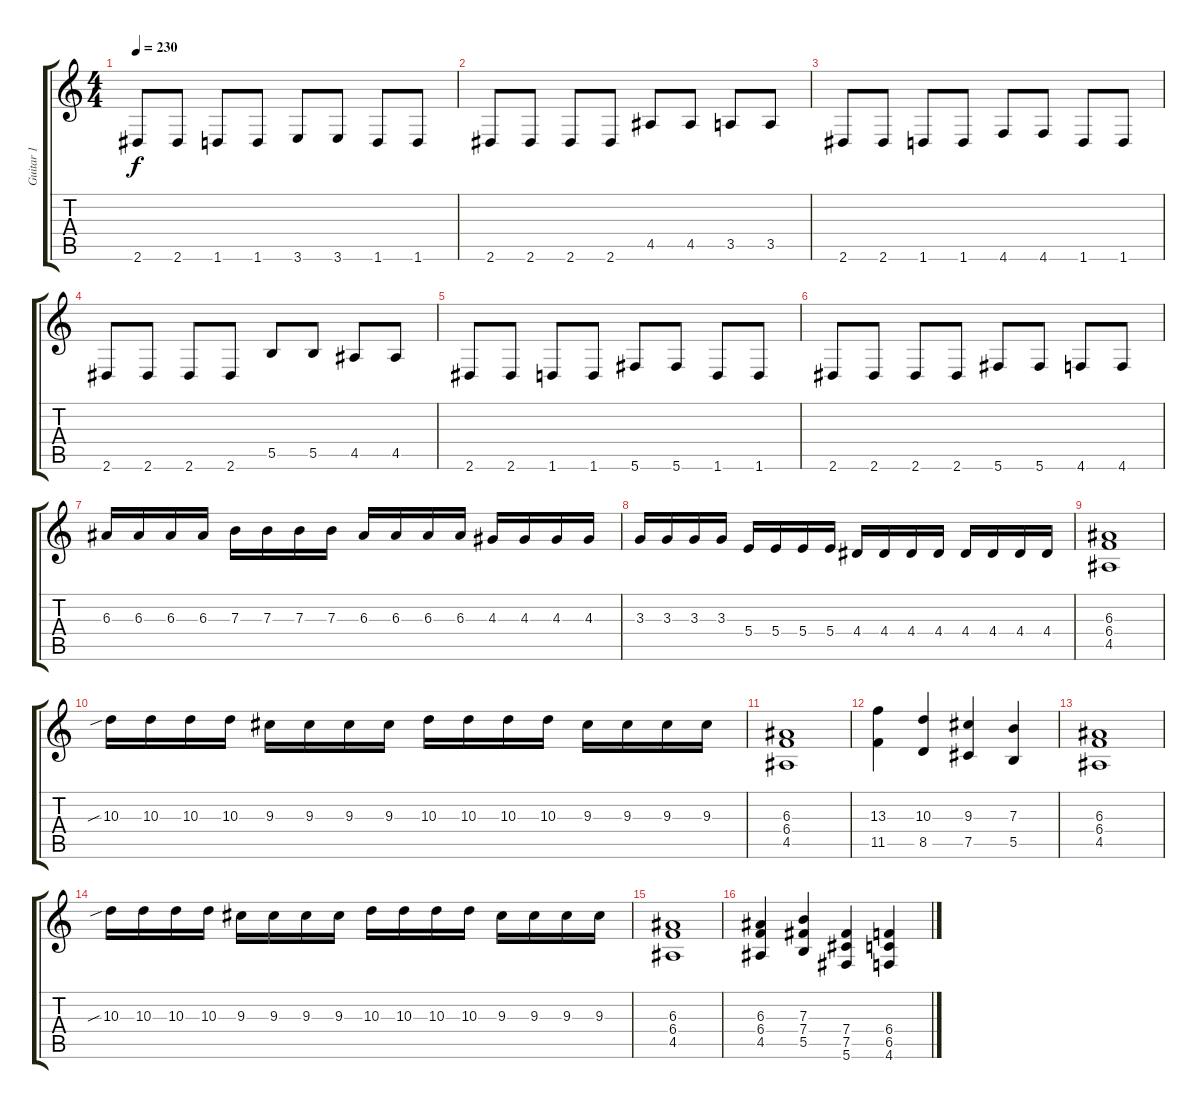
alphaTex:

\track ("Guitar 1" "Guitar 1") {instrument distortionguitar}
\staff {score tabs}
\tuning (Db4 Ab3 E3 B2 Gb2 Db2) {hide}
\ts (4 4)
\tempo 230
\clef g2
\ks c
2.6.8{dy f} 2.6.8 1.6.8 1.6.8 3.6.8 3.6.8 1.6.8 1.6.8 |
2.6.8 2.6.8 2.6.8 2.6.8 4.5.8 4.5.8 3.5.8 3.5.8 |
2.6.8 2.6.8 1.6.8 1.6.8 4.6.8 4.6.8 1.6.8 1.6.8 |
2.6.8 2.6.8 2.6.8 2.6.8 5.5.8 5.5.8 4.5.8 4.5.8 |
2.6.8 2.6.8 1.6.8 1.6.8 5.6.8 5.6.8 1.6.8 1.6.8 |
2.6.8 2.6.8 2.6.8 2.6.8 5.6.8 5.6.8 4.6.8 4.6.8 |
6.3.16 6.3.16 6.3.16 6.3.16 7.3.16 7.3.16 7.3.16 7.3.16 6.3.16 6.3.16 6.3.16 6.3.16 4.3.16 4.3.16 4.3.16 4.3.16 |
3.3.16 3.3.16 3.3.16 3.3.16 5.4.16 5.4.16 5.4.16 5.4.16 4.4.16 4.4.16 4.4.16 4.4.16 4.4.16 4.4.16 4.4.16 4.4.16 |
(6.3 6.4 4.5).1 |
10.3{sib}.16 10.3.16 10.3.16 10.3.16 9.3.16 9.3.16 9.3.16 9.3.16 10.3.16 10.3.16 10.3.16 10.3.16 9.3.16 9.3.16 9.3.16 9.3.16 |
(6.3 6.4 4.5).1 |
(13.3 11.5).4 (10.3 8.5).4 (9.3 7.5).4 (7.3 5.5).4 |
(6.3 6.4 4.5).1 |
10.3{sib}.16 10.3.16 10.3.16 10.3.16 9.3.16 9.3.16 9.3.16 9.3.16 10.3.16 10.3.16 10.3.16 10.3.16 9.3.16 9.3.16 9.3.16 9.3.16 |
(6.3 6.4 4.5).1 |
(6.3 6.4 4.5).4 (7.3 7.4 5.5).4 (7.4 7.5 5.6).4 (6.4 6.5 4.6).4
